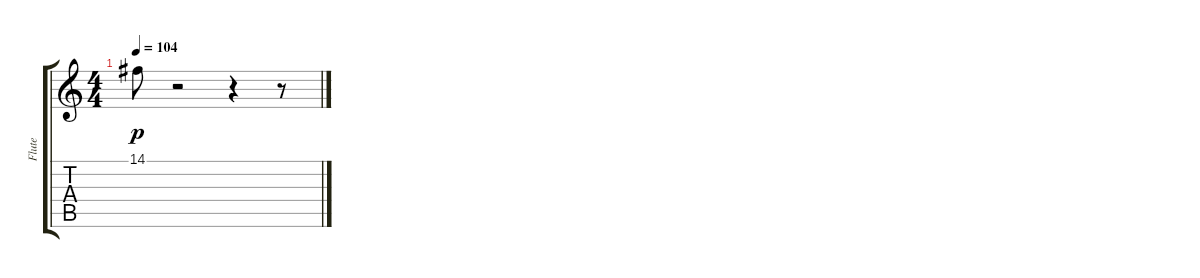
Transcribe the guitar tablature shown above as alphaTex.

\track ("Flute" "Flute") {instrument shakuhachi}
\staff {score tabs}
\tuning (E4 B3 G3 D3 A2 E2) {hide}
\ts (4 4)
\tempo 104
\clef g2
\ks c
14.1.8{dy p} r.2 r.4 r.8
